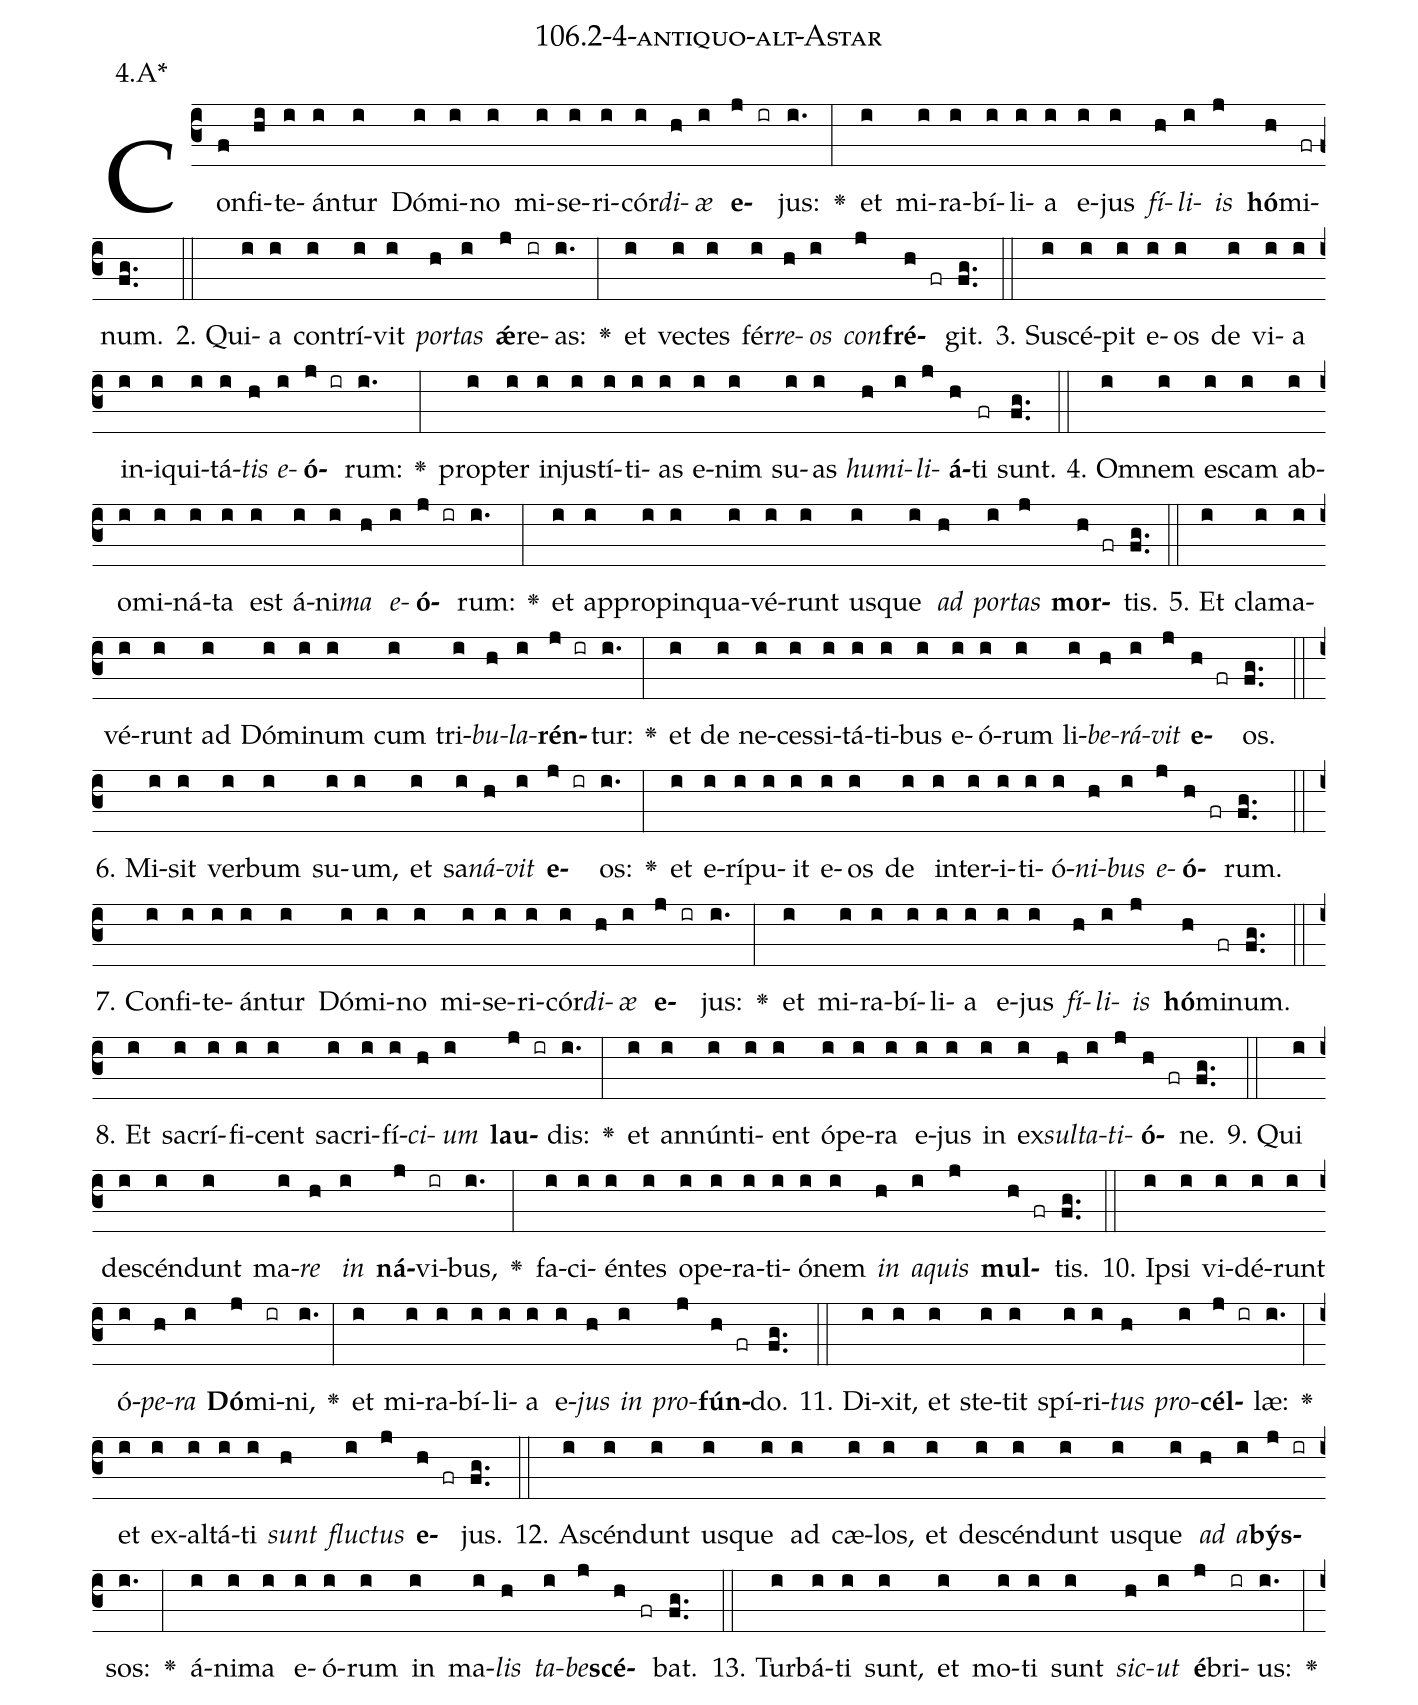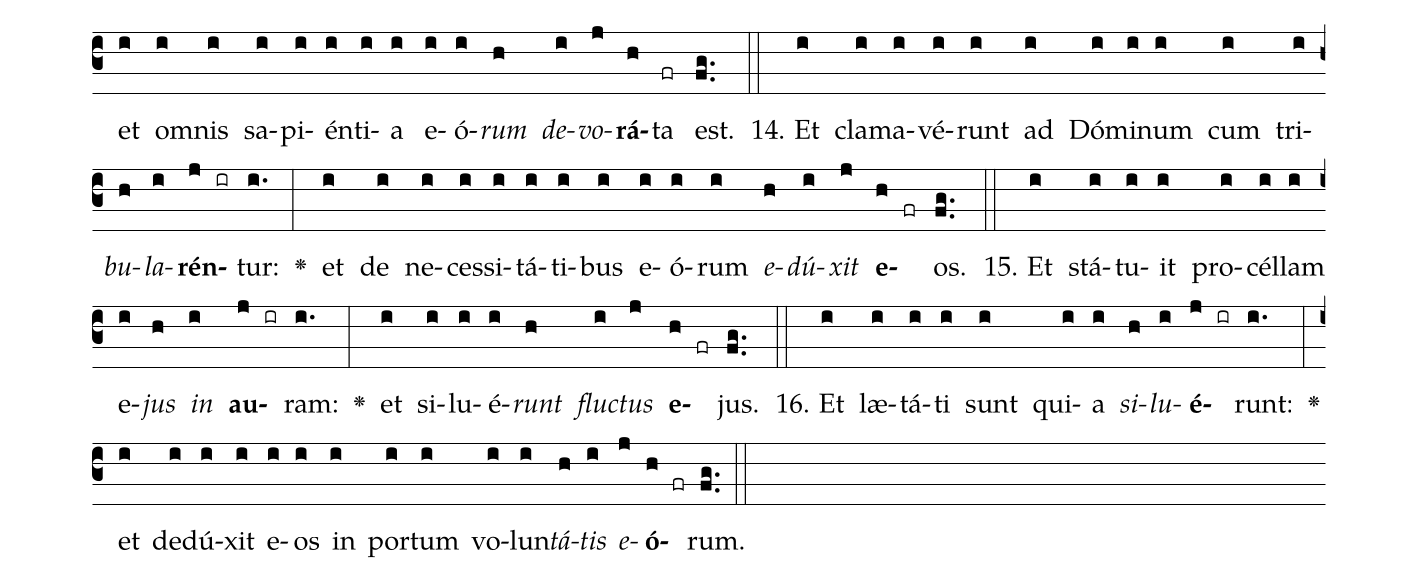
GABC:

name: 106.2-4-antiquo-alt-Astar;
annotation: 4.A*;
%%
(c3)Con(f)fi(hi)te(i)án(i)tur(i) Dó(i)mi(i)no(i) mi(i)se(i)ri(i)cór(i)<i>di</i>(h)<i>æ</i>(i) <b>e</b>(j ir)jus:(i.) <v>\greheightstar</v>(:) et(i) mi(i)ra(i)bí(i)li(i)a(i) e(i)jus(i) <i>fí</i>(h)<i>li</i>(i)<i>is</i>(j) <b>hó</b>(h)mi(fr)num.(fg..) (::)
2. Qui(i)a(i) con(i)trí(i)vit(i) <i>por</i>(h)<i>tas</i>(i) <b>ǽ</b>(j)re(ir)as:(i.) <v>\greheightstar</v>(:) et(i) vec(i)tes(i) fér(i)<i>re</i>(h)<i>os</i>(i) <i>con</i>(j)<b>fré</b>(h fr)git.(fg..) (::)
3. Su(i)scé(i)pit(i) e(i)os(i) de(i) vi(i)a(i) in(i)i(i)qui(i)tá(i)<i>tis</i>(h) <i>e</i>(i)<b>ó</b>(j ir)rum:(i.) <v>\greheightstar</v>(:) prop(i)ter(i) in(i)jus(i)tí(i)ti(i)as(i) e(i)nim(i) su(i)as(i) <i>hu</i>(h)<i>mi</i>(i)<i>li</i>(j)<b>á</b>(h)ti(fr) sunt.(fg..) (::)
4. Om(i)nem(i) es(i)cam(i) ab(i)o(i)mi(i)ná(i)ta(i) est(i) á(i)ni(i)<i>ma</i>(h) <i>e</i>(i)<b>ó</b>(j ir)rum:(i.) <v>\greheightstar</v>(:) et(i) ap(i)pro(i)pin(i)qua(i)vé(i)runt(i) us(i)que(i) <i>ad</i>(h) <i>por</i>(i)<i>tas</i>(j) <b>mor</b>(h fr)tis.(fg..) (::)
5. Et(i) cla(i)ma(i)vé(i)runt(i) ad(i) Dó(i)mi(i)num(i) cum(i) tri(i)<i>bu</i>(h)<i>la</i>(i)<b>rén</b>(j ir)tur:(i.) <v>\greheightstar</v>(:) et(i) de(i) ne(i)ces(i)si(i)tá(i)ti(i)bus(i) e(i)ó(i)rum(i) li(i)<i>be</i>(h)<i>rá</i>(i)<i>vit</i>(j) <b>e</b>(h fr)os.(fg..) (::)
6. Mi(i)sit(i) ver(i)bum(i) su(i)um,(i) et(i) sa(i)<i>ná</i>(h)<i>vit</i>(i) <b>e</b>(j ir)os:(i.) <v>\greheightstar</v>(:) et(i) e(i)rí(i)pu(i)it(i) e(i)os(i) de(i) in(i)ter(i)i(i)ti(i)ó(i)<i>ni</i>(h)<i>bus</i>(i) <i>e</i>(j)<b>ó</b>(h fr)rum.(fg..) (::)
7. Con(i)fi(i)te(i)án(i)tur(i) Dó(i)mi(i)no(i) mi(i)se(i)ri(i)cór(i)<i>di</i>(h)<i>æ</i>(i) <b>e</b>(j ir)jus:(i.) <v>\greheightstar</v>(:) et(i) mi(i)ra(i)bí(i)li(i)a(i) e(i)jus(i) <i>fí</i>(h)<i>li</i>(i)<i>is</i>(j) <b>hó</b>(h)mi(fr)num.(fg..) (::)
8. Et(i) sa(i)crí(i)fi(i)cent(i) sa(i)cri(i)fí(i)<i>ci</i>(h)<i>um</i>(i) <b>lau</b>(j ir)dis:(i.) <v>\greheightstar</v>(:) et(i) an(i)nún(i)ti(i)ent(i) ó(i)pe(i)ra(i) e(i)jus(i) in(i) ex(i)<i>sul</i>(h)<i>ta</i>(i)<i>ti</i>(j)<b>ó</b>(h fr)ne.(fg..) (::)
9. Qui(i) de(i)scén(i)dunt(i) ma(i)<i>re</i>(h) <i>in</i>(i) <b>ná</b>(j)vi(ir)bus,(i.) <v>\greheightstar</v>(:) fa(i)ci(i)én(i)tes(i) o(i)pe(i)ra(i)ti(i)ó(i)nem(i) <i>in</i>(h) <i>a</i>(i)<i>quis</i>(j) <b>mul</b>(h fr)tis.(fg..) (::)
10. Ip(i)si(i) vi(i)dé(i)runt(i) ó(i)<i>pe</i>(h)<i>ra</i>(i) <b>Dó</b>(j)mi(ir)ni,(i.) <v>\greheightstar</v>(:) et(i) mi(i)ra(i)bí(i)li(i)a(i) e(i)<i>jus</i>(h) <i>in</i>(i) <i>pro</i>(j)<b>fún</b>(h fr)do.(fg..) (::)
11. Di(i)xit,(i) et(i) ste(i)tit(i) spí(i)ri(i)<i>tus</i>(h) <i>pro</i>(i)<b>cél</b>(j ir)læ:(i.) <v>\greheightstar</v>(:) et(i) ex(i)al(i)tá(i)ti(i) <i>sunt</i>(h) <i>fluc</i>(i)<i>tus</i>(j) <b>e</b>(h fr)jus.(fg..) (::)
12. A(i)scén(i)dunt(i) us(i)que(i) ad(i) cæ(i)los,(i) et(i) de(i)scén(i)dunt(i) us(i)que(i) <i>ad</i>(h) <i>a</i>(i)<b>býs</b>(j ir)sos:(i.) <v>\greheightstar</v>(:) á(i)ni(i)ma(i) e(i)ó(i)rum(i) in(i) ma(i)<i>lis</i>(h) <i>ta</i>(i)<i>be</i>(j)<b>scé</b>(h fr)bat.(fg..) (::)
13. Tur(i)bá(i)ti(i) sunt,(i) et(i) mo(i)ti(i) sunt(i) <i>sic</i>(h)<i>ut</i>(i) <b>é</b>(j)bri(ir)us:(i.) <v>\greheightstar</v>(:) et(i) om(i)nis(i) sa(i)pi(i)én(i)ti(i)a(i) e(i)ó(i)<i>rum</i>(h) <i>de</i>(i)<i>vo</i>(j)<b>rá</b>(h)ta(fr) est.(fg..) (::)
14. Et(i) cla(i)ma(i)vé(i)runt(i) ad(i) Dó(i)mi(i)num(i) cum(i) tri(i)<i>bu</i>(h)<i>la</i>(i)<b>rén</b>(j ir)tur:(i.) <v>\greheightstar</v>(:) et(i) de(i) ne(i)ces(i)si(i)tá(i)ti(i)bus(i) e(i)ó(i)rum(i) <i>e</i>(h)<i>dú</i>(i)<i>xit</i>(j) <b>e</b>(h fr)os.(fg..) (::)
15. Et(i) stá(i)tu(i)it(i) pro(i)cél(i)lam(i) e(i)<i>jus</i>(h) <i>in</i>(i) <b>au</b>(j ir)ram:(i.) <v>\greheightstar</v>(:) et(i) si(i)lu(i)é(i)<i>runt</i>(h) <i>fluc</i>(i)<i>tus</i>(j) <b>e</b>(h fr)jus.(fg..) (::)
16. Et(i) læ(i)tá(i)ti(i) sunt(i) qui(i)a(i) <i>si</i>(h)<i>lu</i>(i)<b>é</b>(j ir)runt:(i.) <v>\greheightstar</v>(:) et(i) de(i)dú(i)xit(i) e(i)os(i) in(i) por(i)tum(i) vo(i)lun(i)<i>tá</i>(h)<i>tis</i>(i) <i>e</i>(j)<b>ó</b>(h fr)rum.(fg..) (::)
